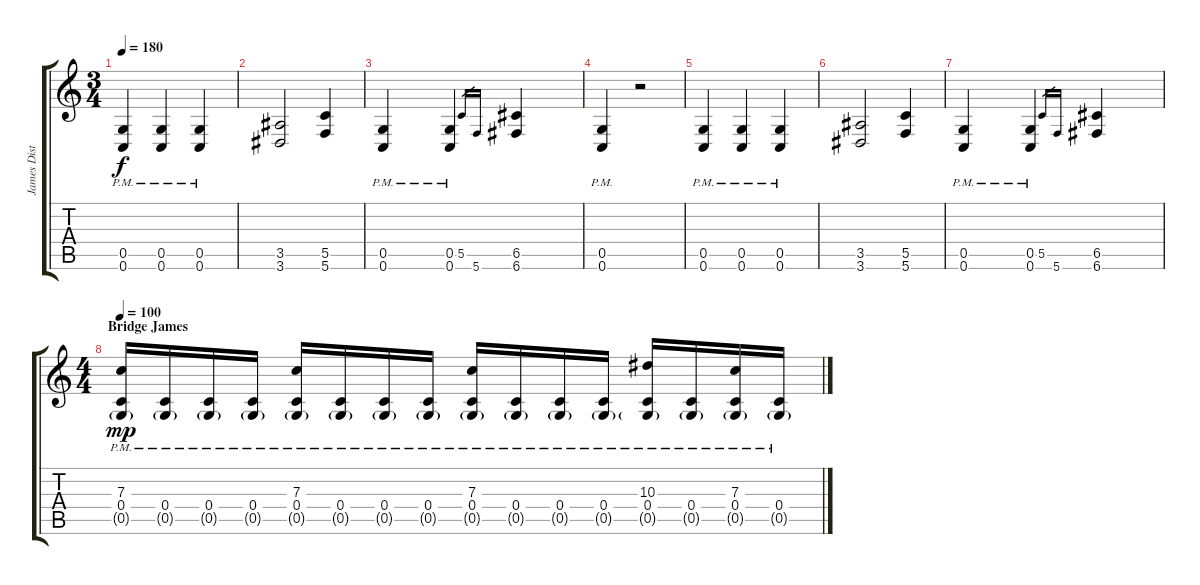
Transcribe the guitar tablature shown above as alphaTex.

\track ("James Distortion" "James Dist") {instrument distortionguitar}
\staff {score tabs}
\tuning (D4 A3 F3 C3 G2 C2) {hide}
\ts (3 4)
\tempo 180
\clef g2
\ks c
(0.5{pm} 0.6{pm}).4{dy f} (0.5{pm} 0.6{pm}).4 (0.5{pm} 0.6{pm}).4 |
(3.5 3.6).2 (5.5 5.6).4 |
(0.5{pm} 0.6{pm}).4 (0.5{pm} 0.6{pm}).4 5.5.16{gr} 5.6.16{gr} (6.5 6.6).4 |
(0.5{pm} 0.6{pm}).4 r.2 |
(0.5{pm} 0.6{pm}).4 (0.5{pm} 0.6{pm}).4 (0.5{pm} 0.6{pm}).4 |
(3.5 3.6).2 (5.5 5.6).4 |
(0.5{pm} 0.6{pm}).4 (0.5{pm} 0.6{pm}).4 5.5.16{gr} 5.6.16{gr} (6.5 6.6).4 |
\ts (4 4)
\section ("" "Bridge James")
\tempo 100
(7.3{pm} 0.4{pm} 0.5{g pm}).16{dy mp} (0.4{pm} 0.5{g pm}).16 (0.4{pm} 0.5{g pm}).16 (0.4{pm} 0.5{g pm}).16 (7.3{pm} 0.4{pm} 0.5{g pm}).16 (0.4{pm} 0.5{g pm}).16 (0.4{pm} 0.5{g pm}).16 (0.4{pm} 0.5{g pm}).16 (7.3 0.4{pm} 0.5{g pm}).16 (0.4{pm} 0.5{g pm}).16 (0.4{pm} 0.5{g pm}).16 (0.4{pm} 0.5{g pm}).16 (10.3{pm} 0.4{pm} 0.5{g pm}).16 (0.4{pm} 0.5{g pm}).16 (7.3{pm} 0.4{pm} 0.5{g pm}).16 (0.4{pm} 0.5{g pm}).16
